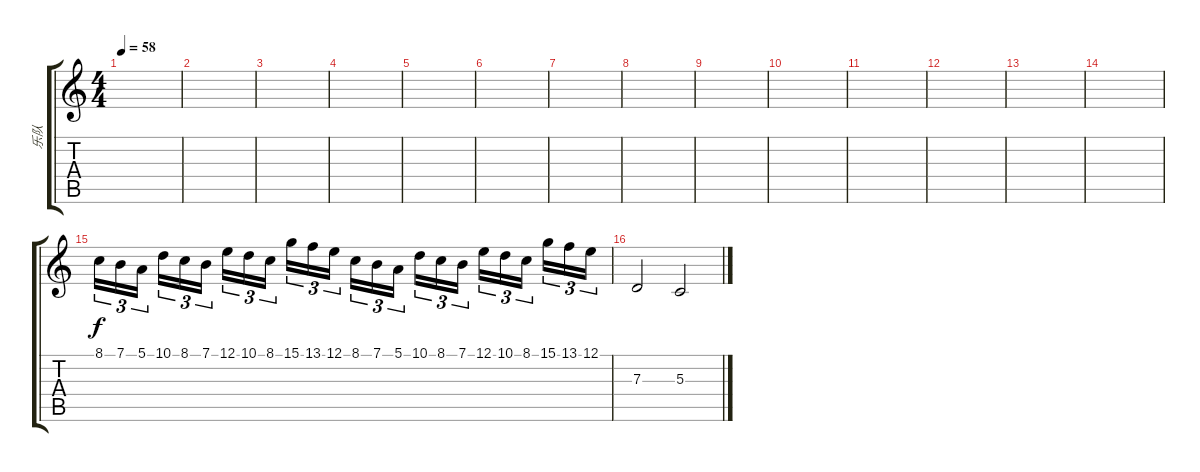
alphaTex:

\track ("乐队" "乐队") {instrument synthstrings1}
\staff {score tabs}
\tuning (E4 B3 G3 D3 A2 E2) {hide}
\ts (4 4)
\tempo 58
\clef g2
\ks c
|
|
|
|
|
|
|
|
|
|
|
|
|
|
8.1.16{tu (3 2)} 7.1.16{tu (3 2)} 5.1.16{tu (3 2) beam splitsecondary} 10.1.16{tu (3 2)} 8.1.16{tu (3 2)} 7.1.16{tu (3 2)} 12.1.16{tu (3 2)} 10.1.16{tu (3 2)} 8.1.16{tu (3 2) beam splitsecondary} 15.1.16{tu (3 2)} 13.1.16{tu (3 2)} 12.1.16{tu (3 2)} 8.1.16{tu (3 2)} 7.1.16{tu (3 2)} 5.1.16{tu (3 2) beam splitsecondary} 10.1.16{tu (3 2)} 8.1.16{tu (3 2)} 7.1.16{tu (3 2)} 12.1.16{tu (3 2)} 10.1.16{tu (3 2)} 8.1.16{tu (3 2) beam splitsecondary} 15.1.16{tu (3 2)} 13.1.16{tu (3 2)} 12.1.16{tu (3 2)} |
7.3.2 5.3.2
